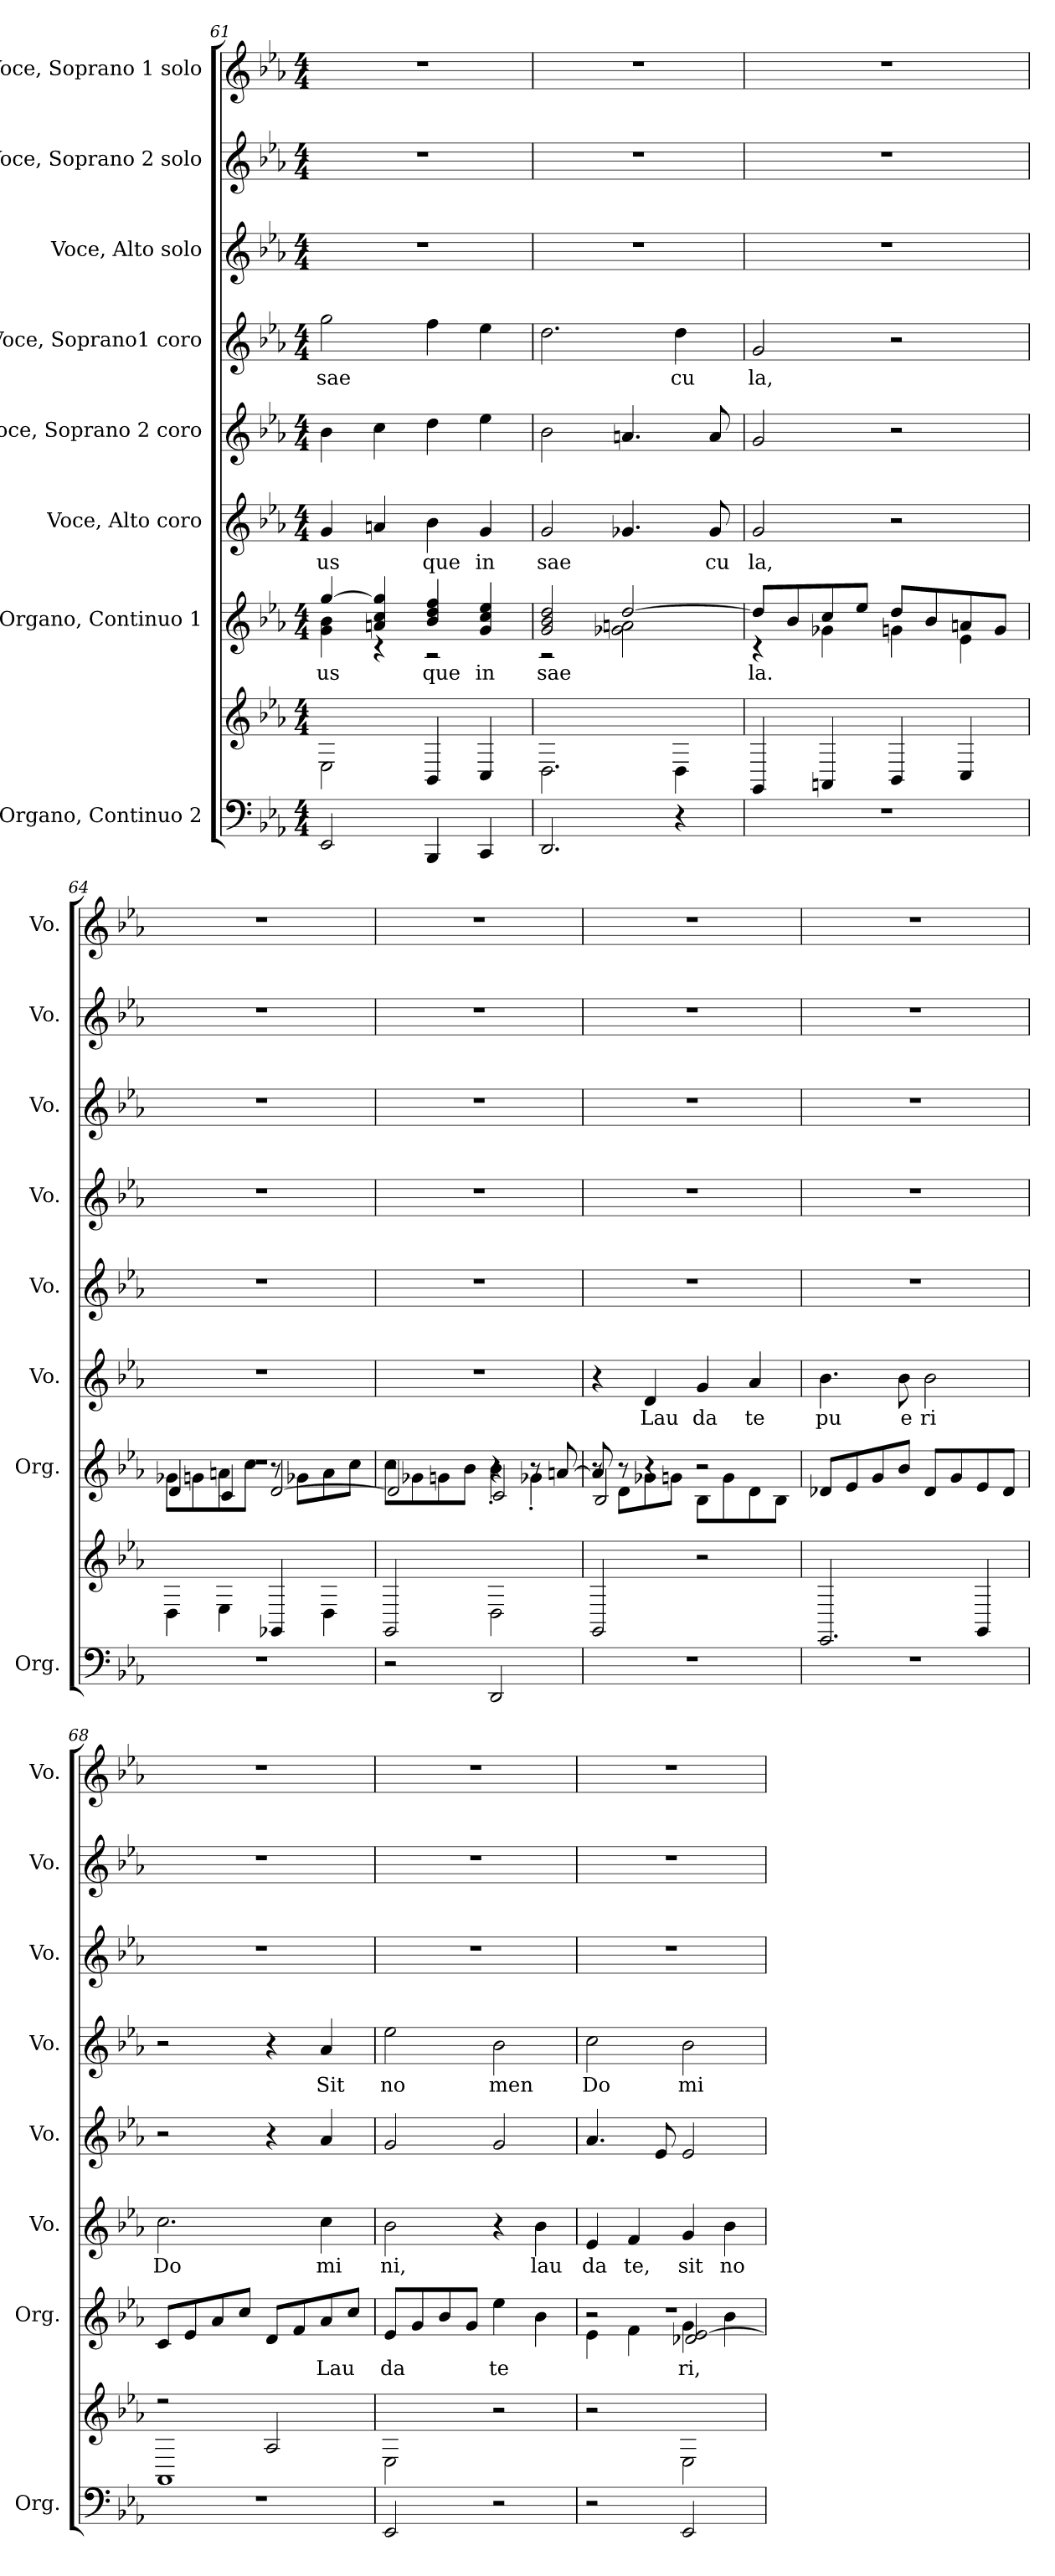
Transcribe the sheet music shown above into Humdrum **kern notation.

**kern	**kern	**kern	**text	**kern	**text	**kern	**kern	**text	**kern	**kern	**kern
*part8	*part8	*part7	*part7	*part6	*part6	*part5	*part4	*part4	*part3	*part2	*part1
*staff9	*staff8	*staff7	*staff7	*staff6	*staff6	*staff5	*staff4	*staff4	*staff3	*staff2	*staff1
*I"Organo, Continuo 2	*	*I"Organo, Continuo 1	*	*I"Voce, Alto coro	*	*I"Voce, Soprano 2 coro	*I"Voce, Soprano1  coro	*	*I"Voce, Alto solo	*I"Voce, Soprano 2 solo	*I"Voce, Soprano 1 solo
*I'Org.	*	*I'Org.	*	*I'Vo.	*	*I'Vo.	*I'Vo.	*	*I'Vo.	*I'Vo.	*I'Vo.
!!LO:PB:g=z
*clefF4	*clefG2	*clefG2	*	*clefG2	*	*clefG2	*clefG2	*	*clefG2	*clefG2	*clefG2
*k[b-e-a-]	*k[b-e-a-]	*k[b-e-a-]	*	*k[b-e-a-]	*	*k[b-e-a-]	*k[b-e-a-]	*	*k[b-e-a-]	*k[b-e-a-]	*k[b-e-a-]
*M4/4	*M4/4	*M4/4	*	*M4/4	*	*M4/4	*M4/4	*	*M4/4	*M4/4	*M4/4
=61	=61	=61	=61	=61	=61	=61	=61	=61	=61	=61	=61
!	!	!	!LO:LY:b	!	!LO:LY:b	!	!	!LO:LY:b	!	!	!
*	*	*^	*	*	*	*	*	*	*	*	*
2EE-/	2E-\	[4gg/	4g\ 4b-\	us	4g/	us	4b-\	2gg\	sae	1r	1r	1r
.	.	4an/ 4cc/ 4gg/]	4r	.	4an/	.	4cc\	.	.	.	.	.
!	!	!	!	!LO:LY:b	!	!LO:LY:b	!	!	!	!	!	!
4BBB-/	4BB-/	4b-/ 4dd/ 4ff/	2r	que	4b-\	que	4dd\	4ff\	.	.	.	.
!	!	!	!	!LO:LY:b	!	!LO:LY:b	!	!	!	!	!	!
4CC/	4C/	4g/ 4cc/ 4ee-/	.	in	4g/	in	4ee-\	4ee-\	.	.	.	.
=62	=62	=62	=62	=62	=62	=62	=62	=62	=62	=62	=62	=62
!	!	!	!	!LO:LY:b	!	!LO:LY:b	!	!	!	!	!	!
2.DD/	2.D\	2g/ 2b-/ 2dd/	2r	sae	2g/	sae	2b-\	2.dd\	.	1r	1r	1r
.	.	[2dd/	2g-X\ 2an\	.	4.g-X/	.	4.an/	.	.	.	.	.
!	!	!	!	!	!	!	!	!	!LO:LY:b	!	!	!
4r	4D\	.	.	.	.	.	.	4dd\	cu	.	.	.
!	!	!	!	!	!	!LO:LY:b	!	!	!	!	!	!
.	.	.	.	.	8g-/	cu	8a/	.	.	.	.	.
=63	=63	=63	=63	=63	=63	=63	=63	=63	=63	=63	=63	=63
!	!	!	!	!LO:LY:b	!	!LO:LY:b	!	!	!LO:LY:b	!	!	!
1r	4GG/	8dd/L]	4r	la.	2g/	la,	2g/	2g/	la,	1r	1r	1r
.	.	8b-/	.	.	.	.	.	.	.	.	.	.
.	4AAn/	8cc/	4g-X\	.	.	.	.	.	.	.	.	.
.	.	8ee-/J	.	.	.	.	.	.	.	.	.	.
.	4BB-/	8dd/L	4gn\	.	2r	.	2r	2r	.	.	.	.
.	.	8b-/	.	.	.	.	.	.	.	.	.	.
.	4C/	8an/	4e-\	.	.	.	.	.	.	.	.	.
.	.	8g/J	.	.	.	.	.	.	.	.	.	.
=64	=64	=64	=64	=64	=64	=64	=64	=64	=64	=64	=64	=64
*	*	*	*^	*	*	*	*	*	*	*	*	*
1r	4D\	1r	8g-X\L	4d/	.	1r	.	1r	1r	.	1r	1r	1r
.	.	.	8gn\	.	.	.	.	.	.	.	.	.	.
.	4E-\	.	8an\	4c/	.	.	.	.	.	.	.	.	.
.	.	.	8cc\J	.	.	.	.	.	.	.	.	.	.
.	4GG-X/	.	8r	[2d/	.	.	.	.	.	.	.	.	.
.	.	.	8g-X\L	.	.	.	.	.	.	.	.	.	.
.	4D\	.	8a\	.	.	.	.	.	.	.	.	.	.
.	.	.	8cc\J	.	.	.	.	.	.	.	.	.	.
!!LO:PB:g=z
=65	=65	=65	=65	=65	=65	=65	=65	=65	=65	=65	=65	=65	=65
2r	2GG/	2r	8cc\L	2d/]	.	1r	.	1r	1r	.	1r	1r	1r
.	.	.	8g-X\	.	.	.	.	.	.	.	.	.	.
.	.	.	8gn\	.	.	.	.	.	.	.	.	.	.
.	.	.	8b-\J	.	.	.	.	.	.	.	.	.	.
2DD/	2D\	4r	4b-'\	2c/	.	.	.	.	.	.	.	.	.
.	.	8r	4g-X'\	.	.	.	.	.	.	.	.	.	.
.	.	[8an/	.	.	.	.	.	.	.	.	.	.	.
=66	=66	=66	=66	=66	=66	=66	=66	=66	=66	=66	=66	=66	=66
1r	2GG/	8a/]	8r	2B-/	.	4r	.	1r	1r	.	1r	1r	1r
.	.	8r	8d\L	.	.	.	.	.	.	.	.	.	.
!	!	!	!	!	!	!	!LO:LY:b	!	!	!	!	!	!
.	.	4r	8g-X\	.	.	4d/	Lau	.	.	.	.	.	.
.	.	.	8gn\J	.	.	.	.	.	.	.	.	.	.
!	!	!	!	!	!	!	!LO:LY:b	!	!	!	!	!	!
.	2r	2r	8B-\L	2r	.	4g/	da	.	.	.	.	.	.
.	.	.	8g\	.	.	.	.	.	.	.	.	.	.
!	!	!	!	!	!	!	!LO:LY:b	!	!	!	!	!	!
.	.	.	8d\	.	.	4a-/	te	.	.	.	.	.	.
.	.	.	8B-\J	.	.	.	.	.	.	.	.	.	.
*	*	*	*v	*v	*	*	*	*	*	*	*	*	*
=67	=67	=67	=67	=67	=67	=67	=67	=67	=67	=67	=67	=67
!	!	!	!	!	!	!LO:LY:b	!	!	!	!	!	!
*	*	*v	*v	*	*	*	*	*	*	*	*	*
1r	2.EE-/	8d-X/L	.	4.b-\	pu	1r	1r	.	1r	1r	1r
.	.	8e-/	.	.	.	.	.	.	.	.	.
.	.	8g/	.	.	.	.	.	.	.	.	.
!	!	!	!	!	!LO:LY:b	!	!	!	!	!	!
.	.	8b-/J	.	8b-\	e	.	.	.	.	.	.
!	!	!	!	!	!LO:LY:b	!	!	!	!	!	!
.	.	8d-/L	.	2b-\	ri	.	.	.	.	.	.
.	.	8g/	.	.	.	.	.	.	.	.	.
.	4GG/	8e-/	.	.	.	.	.	.	.	.	.
.	.	8d-/J	.	.	.	.	.	.	.	.	.
=68	=68	=68	=68	=68	=68	=68	=68	=68	=68	=68	=68
*	*^	*	*	*	*	*	*	*	*	*	*
!	!	!	!	!	!	!LO:LY:b	!	!	!	!	!	!
1r	2r	1AA-	8c/L	.	2.cc\	Do	2r	2r	.	1r	1r	1r
.	.	.	8e-/	.	.	.	.	.	.	.	.	.
.	.	.	8a-/	.	.	.	.	.	.	.	.	.
.	.	.	8cc/J	.	.	.	.	.	.	.	.	.
.	2A-/	.	8d/L	.	.	.	4r	4r	.	.	.	.
.	.	.	8f/	.	.	.	.	.	.	.	.	.
!	!	!	!	!LO:LY:b	!	!LO:LY:b	!	!	!LO:LY:b	!	!	!
.	.	.	8a-/	Lau	4cc\	mi	4a-/	4a-/	Sit	.	.	.
.	.	.	8cc/J	.	.	.	.	.	.	.	.	.
*	*v	*v	*	*	*	*	*	*	*	*	*	*
!!LO:PB:g=z
=69	=69	=69	=69	=69	=69	=69	=69	=69	=69	=69	=69
!	!	!	!LO:LY:b	!	!LO:LY:b	!	!	!LO:LY:b	!	!	!
2EE-/	2E-\	8e-/L	da	2b-\	ni,	2g/	2ee-\	no	1r	1r	1r
.	.	8g/	.	.	.	.	.	.	.	.	.
.	.	8b-/	.	.	.	.	.	.	.	.	.
.	.	8g/J	.	.	.	.	.	.	.	.	.
!	!	!	!LO:LY:b	!	!	!	!	!LO:LY:b	!	!	!
2r	2r	4ee-\	te	4r	.	2g/	2b-\	men	.	.	.
!	!	!	!	!	!LO:LY:b	!	!	!	!	!	!
.	.	4b-\	.	4b-\	lau	.	.	.	.	.	.
=70	=70	=70	=70	=70	=70	=70	=70	=70	=70	=70	=70
*	*	*^	*	*	*	*	*	*	*	*	*
*	*	*	*^	*	*	*	*	*	*	*	*	*
!	!	!	!	!	!	!	!LO:LY:b	!	!	!LO:LY:b	!	!	!
2r	2r	1r	4e-\	2r	.	4e-/	da	4.a-/	2cc\	Do	1r	1r	1r
!	!	!	!	!	!	!	!LO:LY:b	!	!	!	!	!	!
.	.	.	4f\	.	.	4f/	te,	.	.	.	.	.	.
.	.	.	.	.	.	.	.	8e-/	.	.	.	.	.
!	!	!	!	!	!LO:LY:b	!	!LO:LY:b	!	!	!LO:LY:b	!	!	!
2EE-/	2E-\	.	4g\	2d-X/ [2e-/	ri,	4g/	sit	2e-/	2b-\	mi	.	.	.
!	!	!	!	!	!	!	!LO:LY:b	!	!	!	!	!	!
.	.	.	4b-\	.	.	4b-\	no	.	.	.	.	.	.
*	*	*v	*v	*v	*	*	*	*	*	*	*	*	*
=	=	=	=	=	=	=	=	=	=	=	=
*-	*-	*-	*-	*-	*-	*-	*-	*-	*-	*-	*-
